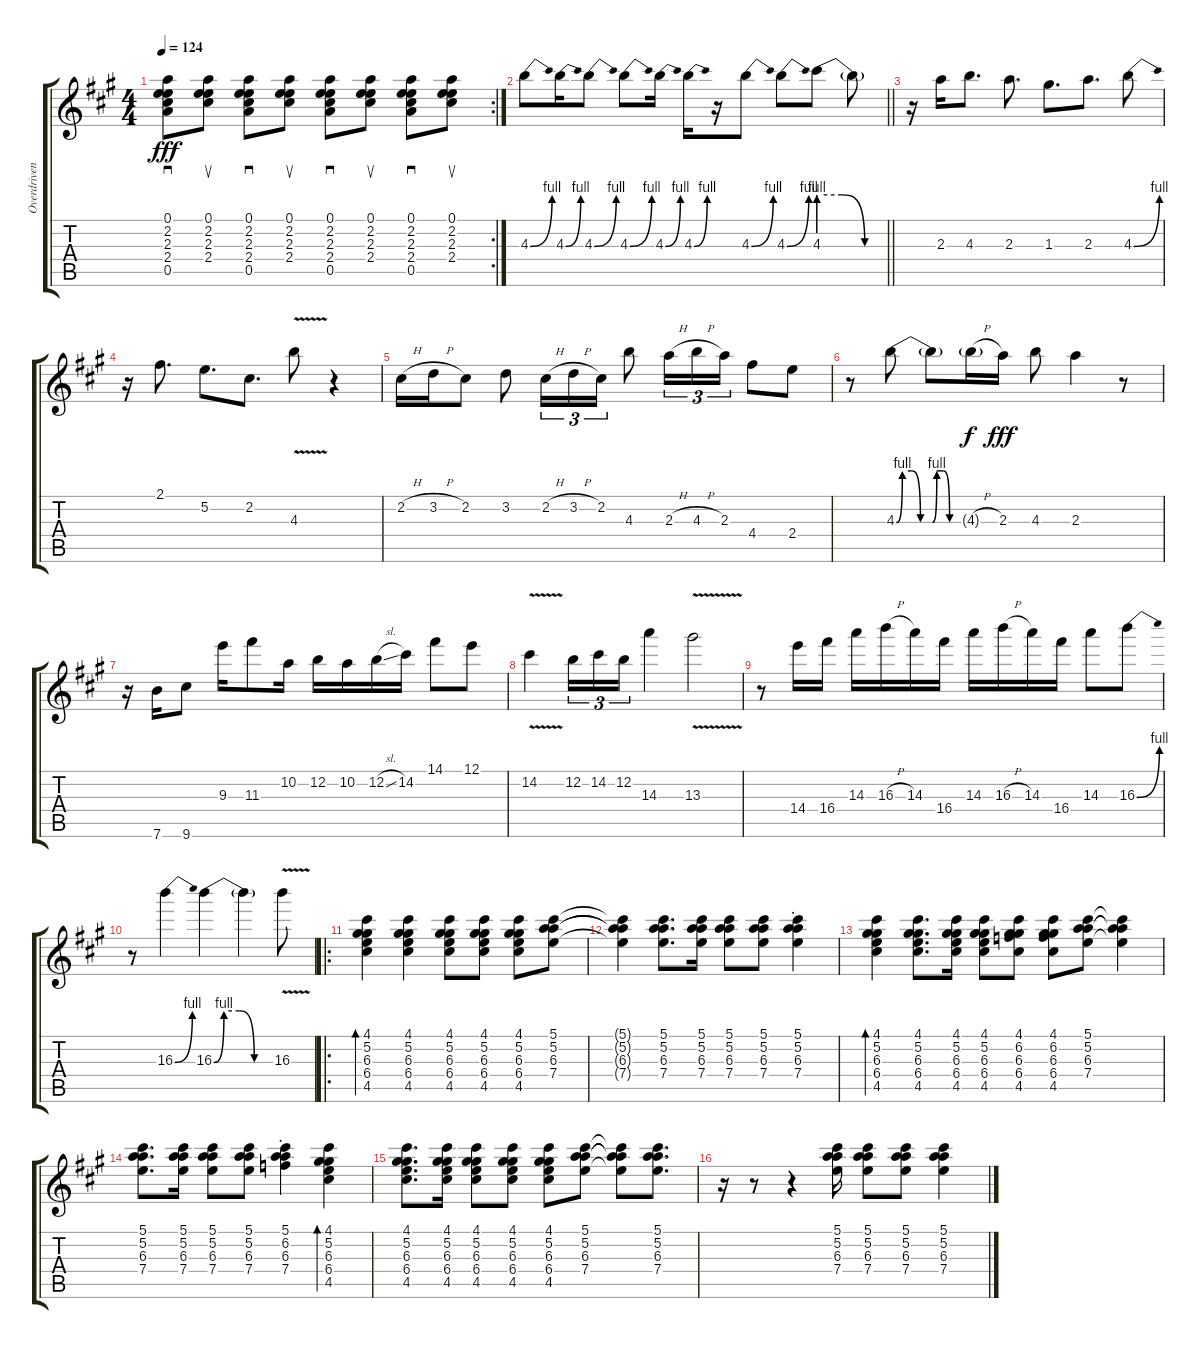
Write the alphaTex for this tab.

\track ("Overdriven Guitar w/sustain Fender Strat" "Overdriven") {instrument overdrivenguitar}
\staff {score tabs}
\tuning (E4 B3 G4 D4 A3 E3) {hide}
\rc 2
\ts (4 4)
\tempo 124
\clef g2
\ks a
(0.1 2.2 2.3 2.4 0.5).8{sd dy fff} (0.1 2.2 2.3 2.4).8{su} (0.1 2.2 2.3 2.4 0.5).8{sd} (0.1 2.2 2.3 2.4).8{su} (0.1 2.2 2.3 2.4 0.5).8{sd} (0.1 2.2 2.3 2.4).8{su} (0.1 2.2 2.3 2.4 0.5).8{sd} (0.1 2.2 2.3 2.4).8{su} |
\barLineRight lightlight
4.3{be (bend 0 0 60 4)}.8 4.3{be (bend 0 0 60 4)}.16 4.3{be (bend 0 0 60 4)}.8 4.3{be (bend 0 0 60 4)}.8 4.3{be (bend 0 0 60 4)}.16 4.3{be (bend 0 0 60 4)}.16 r.16 4.3{be (bend 0 0 60 4)}.8 4.3{be (bend 0 0 60 4)}.8 4.3{be (custom 0 4 20 4 40 0 60 0)}.8 4.3{t}.8 |
r.16 2.3.16 4.3.8{d} 2.3.8{d} 1.3.8{d} 2.3.8{d} 4.3{be (bend 0 0 60 4)}.8 |
r.16 2.1.8{d} 5.2.8{d} 2.2.8{d} 4.3{v}.8 r.4 |
2.2{h}.16 3.2{h}.16 2.2.8 3.2.8 2.2{h}.16{tu (3 2)} 3.2{h}.16{tu (3 2)} 2.2.16{tu (3 2)} 4.3.8 2.3{h}.16{tu (3 2)} 4.3{h}.16{tu (3 2)} 2.3.16{tu (3 2)} 4.4.8 2.4.8 |
r.8 4.3{be (custom 0 0 10 4 25 4 40 0 60 0)}.8 4.3{be (custom 0 0 10 4 25 4 40 0 60 0) t}.8 4.3{h g}.16{dy f} 2.3.16{dy fff} 4.3.8 2.3.4 r.8 |
r.16 7.6.16 9.6.8 9.3.16 11.3.8 10.2.16 12.2.16 10.2.16 12.2{sl}.16 14.2.16 14.1.8 12.1.8 |
14.2{v}.4 12.2.16{tu (3 2)} 14.2.16{tu (3 2)} 12.2.16{tu (3 2)} 14.3.4 13.3{v}.2 |
r.8 14.4.16 16.4.16 14.3.16 16.3{h}.16 14.3.16 16.4.16 14.3.16 16.3{h}.16 14.3.16 16.4.16 14.3.8 16.3{be (bend 0 0 60 4)}.8 |
r.8 16.3{be (bend 0 0 60 4)}.4 16.3{be (custom 0 0 10 4 25 4 40 0 60 0)}.4 16.3{t}.4 16.3{v}.8 |
\ro
(4.1 5.2 6.3 6.4 4.5).4{bd 30} (4.1 5.2 6.3 6.4 4.5).4 (4.1 5.2 6.3 6.4 4.5).8 (4.1 5.2 6.3 6.4 4.5).8 (4.1 5.2 6.3 6.4 4.5).8 (5.1 5.2 6.3 7.4).8 |
(5.1{t} 5.2{t} 6.3{t} 7.4{t}).4 (5.1 5.2 6.3 7.4).8{d} (5.1 5.2 6.3 7.4).16 (5.1 5.2 6.3 7.4).8 (5.1 5.2 6.3 7.4).8 (5.1{st} 5.2{st} 6.3{st} 7.4{st}).4 |
(4.1 5.2 6.3 6.4 4.5).4{bd 30} (4.1 5.2 6.3 6.4 4.5).8{d} (4.1 5.2 6.3 6.4 4.5).16 (4.1 5.2 6.3 6.4 4.5).8 (4.1 6.2 6.3 6.4 4.5).8 (4.1 6.2 6.3 6.4 4.5).8 (5.1 5.2 6.3 7.4).8 (5.1{t} 5.2{t} 6.3{t} 7.4{t}).4 |
(5.1 5.2 6.3 7.4).8{d} (5.1 5.2 6.3 7.4).16 (5.1 5.2 6.3 7.4).8 (5.1 5.2 6.3 7.4).8 (5.1{st} 6.2{st} 6.3{st} 7.4{st}).4 (4.1 5.2 6.3 6.4 4.5).4{bd 30} |
(4.1 5.2 6.3 6.4 4.5).8{d} (4.1 5.2 6.3 6.4 4.5).16 (4.1 5.2 6.3 6.4 4.5).8 (4.1 5.2 6.3 6.4 4.5).8 (4.1 5.2 6.3 6.4 4.5).8 (5.1 5.2 6.3 7.4).8 (5.1{t} 5.2{t} 6.3{t} 7.4{t}).8 (5.1 5.2 6.3 7.4).8{d} |
r.16 r.8 r.4 (5.1 5.2 6.3 7.4).16 (5.1 5.2 6.3 7.4).8 (5.1 5.2 6.3 7.4).8 (5.1 5.2 6.3 7.4).4
